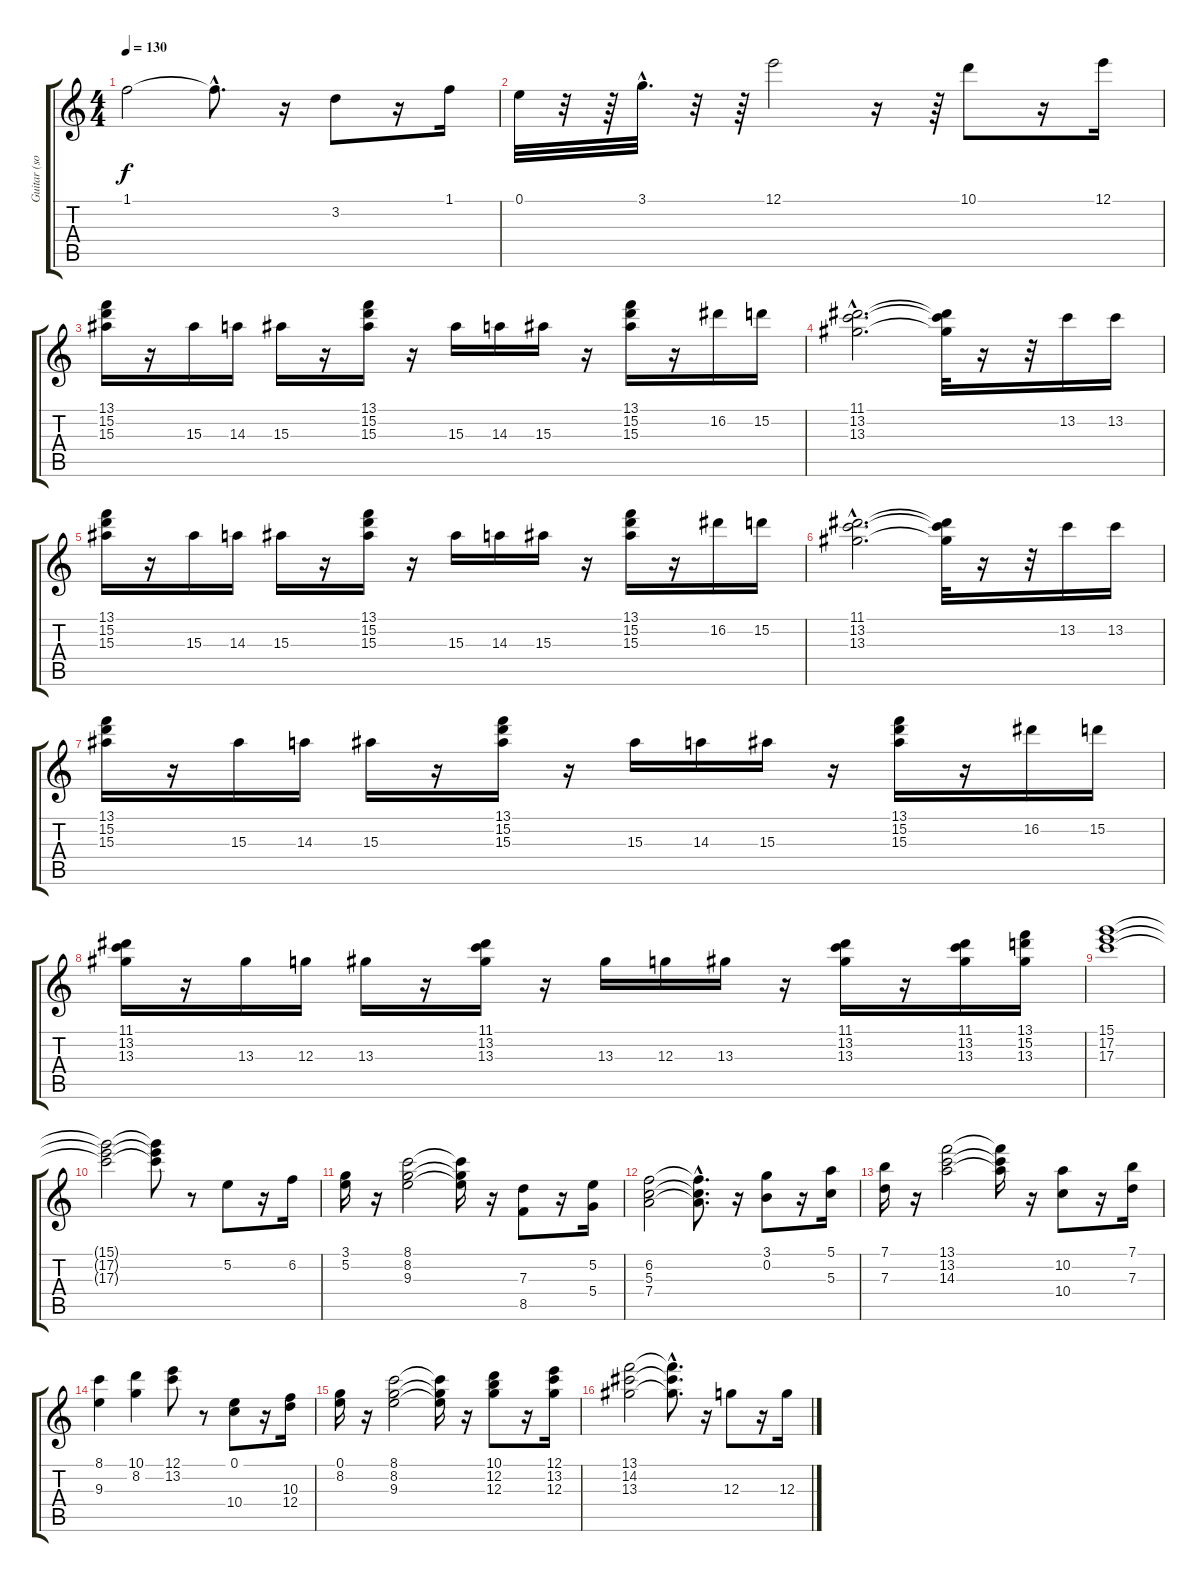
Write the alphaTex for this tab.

\track ("Guitar (solo)" "Guitar (so") {instrument distortionguitar}
\staff {score tabs}
\tuning (E4 B3 G3 D3 A2 E2) {hide}
\ts (4 4)
\tempo 130
\clef g2
\ks c
1.1.2{dy f} 1.1{hac t}.8{d} r.16 3.2.8 r.16 1.1.16 |
0.1.32 r.32 r.64 3.1{hac}.32{d} r.32 r.64 12.1.2 r.16 r.64 10.1.8 r.16 12.1.16 |
(13.1 15.2 15.3).16 r.16 15.3.16 14.3.16 15.3.16 r.16 (13.1 15.2 15.3).16 r.16 15.3.16 14.3.16 15.3.16 r.16 (13.1 15.2 15.3).16 r.16 16.2.16 15.2.16 |
(11.1{hac} 13.2{hac} 13.3{hac}).2{d} (11.1{t} 13.2{t} 13.3{t}).32 r.16 r.32 13.2.16 13.2.16 |
(13.1 15.2 15.3).16 r.16 15.3.16 14.3.16 15.3.16 r.16 (13.1 15.2 15.3).16 r.16 15.3.16 14.3.16 15.3.16 r.16 (13.1 15.2 15.3).16 r.16 16.2.16 15.2.16 |
(11.1{hac} 13.2{hac} 13.3{hac}).2{d} (11.1{t} 13.2{t} 13.3{t}).32 r.16 r.32 13.2.16 13.2.16 |
(13.1 15.2 15.3).16 r.16 15.3.16 14.3.16 15.3.16 r.16 (13.1 15.2 15.3).16 r.16 15.3.16 14.3.16 15.3.16 r.16 (13.1 15.2 15.3).16 r.16 16.2.16 15.2.16 |
(11.1 13.2 13.3).16 r.16 13.3.16 12.3.16 13.3.16 r.16 (11.1 13.2 13.3).16 r.16 13.3.16 12.3.16 13.3.16 r.16 (11.1 13.2 13.3).16 r.16 (11.1 13.2 13.3).16 (13.1 15.2 13.3).16 |
(15.1 17.2 17.3).1 |
(15.1{t} 17.2{t} 17.3{t}).2 (15.1{t} 17.2{t} 17.3{t}).8 r.8 5.2.8 r.16 6.2.16 |
(3.1 5.2).16 r.16 (8.1 8.2 9.3).2 (8.1{t} 8.2{t} 9.3{t}).16 r.16 (7.3 8.5).8 r.16 (5.2 5.4).16 |
(6.2 5.3 7.4).2 (6.2{hac t} 5.3{hac t} 7.4{hac t}).8{d} r.16 (3.1 0.2).8 r.16 (5.1 5.3).16 |
(7.1 7.3).16 r.16 (13.1 13.2 14.3).2 (13.1{t} 13.2{t} 14.3{t}).16 r.16 (10.2 10.4).8 r.16 (7.1 7.3).16 |
(8.1 9.3).4 (10.1 8.2).4 (12.1 13.2).8 r.8 (0.1 10.4).8 r.16 (10.3 12.4).16 |
(0.1 8.2).16 r.16 (8.1 8.2 9.3).2 (8.1{t} 8.2{t} 9.3{t}).16 r.16 (10.1 12.2 12.3).8 r.16 (12.1 13.2 12.3).16 |
(13.1 14.2 13.3).2 (13.1{hac t} 14.2{hac t} 13.3{hac t}).8{d} r.16 12.3.8 r.16 12.3.16
